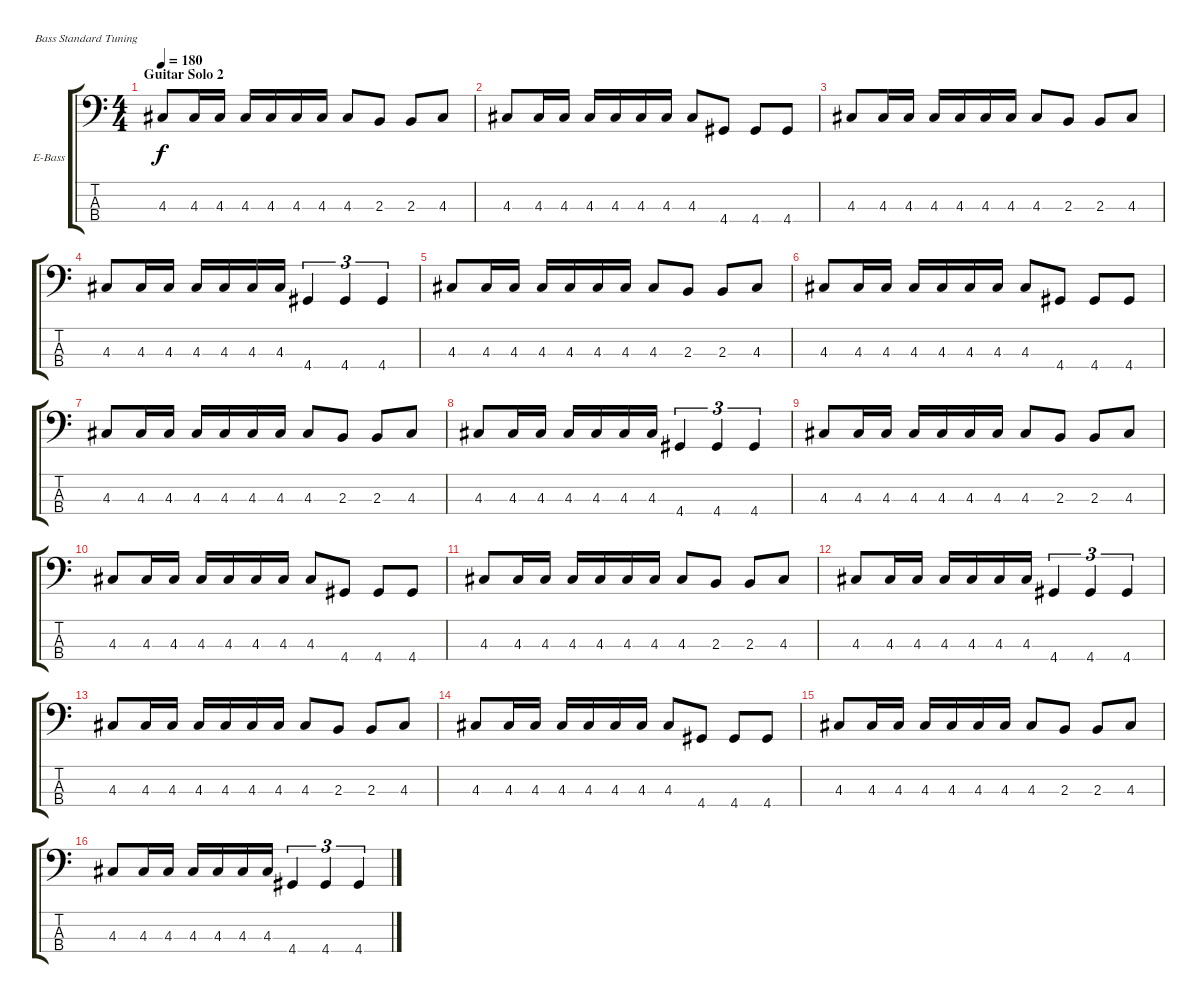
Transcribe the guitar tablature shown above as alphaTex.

\bracketExtendMode groupsimilarinstruments
\firstSystemTrackNameOrientation horizontal
\otherSystemsTrackNameOrientation horizontal
\track ("Bass" "E-Bass") {instrument electricbasspick}
\staff {score tabs}
\tuning (G2 D2 A1 E1)
\ts (4 4)
\beaming (8 2 2 2 2)
\section ("" "Guitar Solo 2")
\tempo 180
\clef f4
\ks c
4.3.8{dy f} 4.3.16 4.3.16 4.3.16 4.3.16 4.3.16 4.3.16 4.3.8 2.3.8 2.3.8 4.3.8 |
4.3.8 4.3.16 4.3.16 4.3.16 4.3.16 4.3.16 4.3.16 4.3.8 4.4.8 4.4.8 4.4.8 |
4.3.8 4.3.16 4.3.16 4.3.16 4.3.16 4.3.16 4.3.16 4.3.8 2.3.8 2.3.8 4.3.8 |
4.3.8 4.3.16 4.3.16 4.3.16 4.3.16 4.3.16 4.3.16 4.4.4{tu (3 2)} 4.4.4{tu (3 2)} 4.4.4{tu (3 2)} |
4.3.8 4.3.16 4.3.16 4.3.16 4.3.16 4.3.16 4.3.16 4.3.8 2.3.8 2.3.8 4.3.8 |
4.3.8 4.3.16 4.3.16 4.3.16 4.3.16 4.3.16 4.3.16 4.3.8 4.4.8 4.4.8 4.4.8 |
4.3.8 4.3.16 4.3.16 4.3.16 4.3.16 4.3.16 4.3.16 4.3.8 2.3.8 2.3.8 4.3.8 |
4.3.8 4.3.16 4.3.16 4.3.16 4.3.16 4.3.16 4.3.16 4.4.4{tu (3 2)} 4.4.4{tu (3 2)} 4.4.4{tu (3 2)} |
4.3.8 4.3.16 4.3.16 4.3.16 4.3.16 4.3.16 4.3.16 4.3.8 2.3.8 2.3.8 4.3.8 |
4.3.8 4.3.16 4.3.16 4.3.16 4.3.16 4.3.16 4.3.16 4.3.8 4.4.8 4.4.8 4.4.8 |
4.3.8 4.3.16 4.3.16 4.3.16 4.3.16 4.3.16 4.3.16 4.3.8 2.3.8 2.3.8 4.3.8 |
4.3.8 4.3.16 4.3.16 4.3.16 4.3.16 4.3.16 4.3.16 4.4.4{tu (3 2)} 4.4.4{tu (3 2)} 4.4.4{tu (3 2)} |
4.3.8 4.3.16 4.3.16 4.3.16 4.3.16 4.3.16 4.3.16 4.3.8 2.3.8 2.3.8 4.3.8 |
4.3.8 4.3.16 4.3.16 4.3.16 4.3.16 4.3.16 4.3.16 4.3.8 4.4.8 4.4.8 4.4.8 |
4.3.8 4.3.16 4.3.16 4.3.16 4.3.16 4.3.16 4.3.16 4.3.8 2.3.8 2.3.8 4.3.8 |
4.3.8 4.3.16 4.3.16 4.3.16 4.3.16 4.3.16 4.3.16 4.4.4{tu (3 2)} 4.4.4{tu (3 2)} 4.4.4{tu (3 2)}
